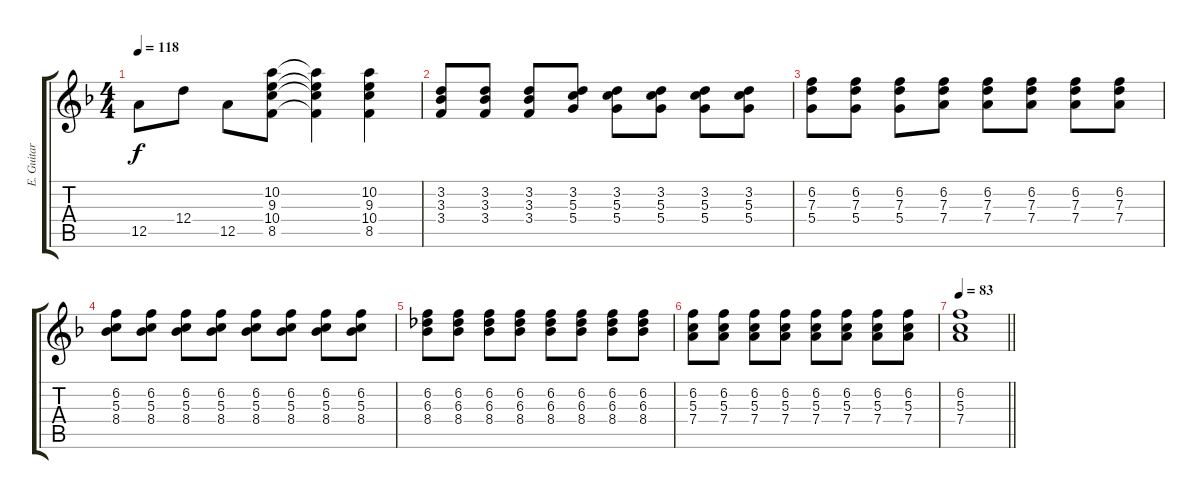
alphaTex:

\track ("E. Guitar II" "E. Guitar ") {instrument overdrivenguitar}
\staff {score tabs}
\tuning (E4 B3 G3 D3 A2 E2) {hide}
\ts (4 4)
\tempo 118
\clef g2
\ks f
12.5.8{dy f} 12.4.8 12.5.8 (10.2 9.3 10.4 8.5).8 (10.2{t} 9.3{t} 10.4{t} 8.5{t}).4 (10.2 9.3 10.4 8.5).4 |
(3.2 3.3 3.4).8 (3.2 3.3 3.4).8 (3.2 3.3 3.4).8 (3.2 5.3 5.4).8 (3.2 5.3 5.4).8 (3.2 5.3 5.4).8 (3.2 5.3 5.4).8 (3.2 5.3 5.4).8 |
(6.2 7.3 5.4).8 (6.2 7.3 5.4).8 (6.2 7.3 5.4).8 (6.2 7.3 7.4).8 (6.2 7.3 7.4).8 (6.2 7.3 7.4).8 (6.2 7.3 7.4).8 (6.2 7.3 7.4).8 |
(6.2 5.3 8.4).8 (6.2 5.3 8.4).8 (6.2 5.3 8.4).8 (6.2 5.3 8.4).8 (6.2 5.3 8.4).8 (6.2 5.3 8.4).8 (6.2 5.3 8.4).8 (6.2 5.3 8.4).8 |
(6.2 6.3 8.4).8 (6.2 6.3 8.4).8 (6.2 6.3 8.4).8 (6.2 6.3 8.4).8 (6.2 6.3 8.4).8 (6.2 6.3 8.4).8 (6.2 6.3 8.4).8 (6.2 6.3 8.4).8 |
(6.2 5.3 7.4).8 (6.2 5.3 7.4).8 (6.2 5.3 7.4).8 (6.2 5.3 7.4).8 (6.2 5.3 7.4).8 (6.2 5.3 7.4).8 (6.2 5.3 7.4).8 (6.2 5.3 7.4).8 |
\tempo 83
\barLineRight lightlight
(6.2 5.3 7.4).1
